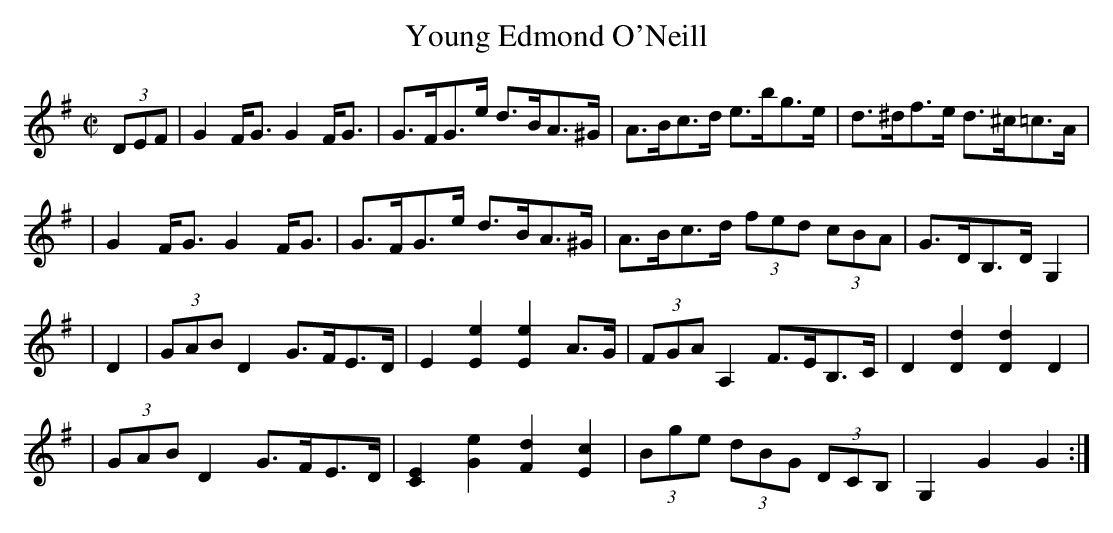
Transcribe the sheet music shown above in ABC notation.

X:1
T: Young Edmond O'Neill
M:C|
L:1/8
K:G
(3DEF \
| G2 F<G G2 F<G | G>FG>e d>BA>^G | A>Bc>d e>bg>e | d>^df>e d>^c=c>A |
| G2 F<G G2 F<G | G>FG>e d>BA>^G | A>Bc>d (3fed (3cBA | G>DB,>D G,2 |
| D2 \
| (3GAB D2 G>FE>D | E2 [E2e2] [E2e2] A>G | (3FGA A,2 F>EB,>C | D2 [D2d2] [D2d2] D2 |
| (3GAB D2 G>FE>D | [C2E2][G2e2] [F2d2] [E2c2] | (3Bge (3dBG (3DCB, | G,2 G2 G2 :|
